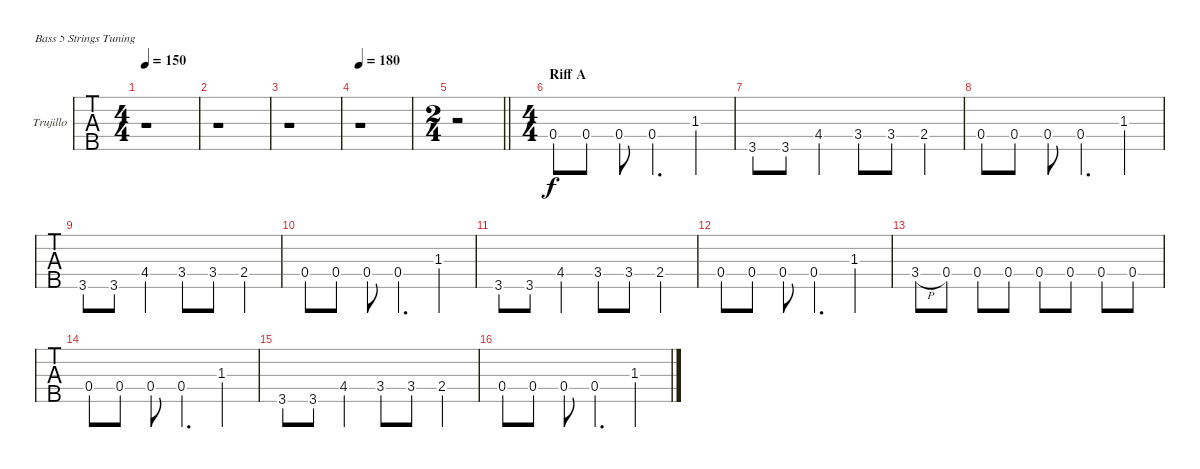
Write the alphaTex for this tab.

\bracketExtendMode groupsimilarinstruments
\firstSystemTrackNameOrientation horizontal
\otherSystemsTrackNameOrientation horizontal
\track ("Bass" "Trujillo") {instrument electricbassfinger}
\staff {tabs}
\tuning (G2 D2 A1 E1 B0)
\ts (4 4)
\tempo 150
\clef f4
\ks c
r.1{dy f} |
r.1 |
r.1 |
\tempo 180
r.1 |
\ts (2 4)
\beaming (8 2 2)
\barLineRight lightlight
r.2 |
\ts (4 4)
\beaming (8 2 2 2 2)
\section ("" "Riff A")
0.4.8 0.4.8 0.4.8 0.4.4{d} 1.3.4 |
3.5.8 3.5.8 4.4.4 3.4.8 3.4.8 2.4.4 |
0.4.8 0.4.8 0.4.8 0.4.4{d} 1.3.4 |
3.5.8 3.5.8 4.4.4 3.4.8 3.4.8 2.4.4 |
0.4.8 0.4.8 0.4.8 0.4.4{d} 1.3.4 |
3.5.8 3.5.8 4.4.4 3.4.8 3.4.8 2.4.4 |
0.4.8 0.4.8 0.4.8 0.4.4{d} 1.3.4 |
3.4{h}.8 0.4.8 0.4.8 0.4.8 0.4.8 0.4.8 0.4.8 0.4.8 |
0.4.8 0.4.8 0.4.8 0.4.4{d} 1.3.4 |
3.5.8 3.5.8 4.4.4 3.4.8 3.4.8 2.4.4 |
0.4.8 0.4.8 0.4.8 0.4.4{d} 1.3.4
